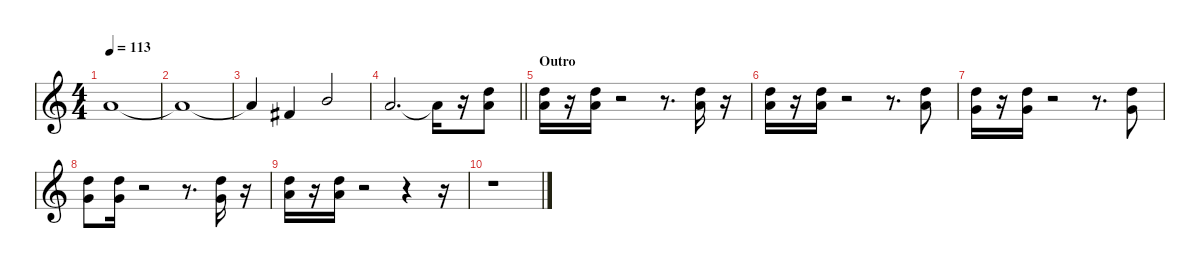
\defaultSystemsLayout 4
\hideDynamics
\bracketExtendMode nobrackets
\singleTrackTrackNamePolicy hidden
\multiTrackTrackNamePolicy hidden
\firstSystemTrackNameMode fullname
\firstSystemTrackNameOrientation horizontal
\otherSystemsTrackNameOrientation horizontal
\track ("Keys" "led.synth.") {instrument lead5charang}
\staff {score}
\tuning (E4 B3 G3 D3 A2 E2)
\ts (4 4)
\tempo 113
\clef g2
\ks c
5.1.1{dy fff beam Up} |
5.1{t}.1{dy f beam Up} |
5.1{t}.4{beam Up} 2.1{acc #}.4{beam Up} 7.1.2{beam Up} |
\barLineRight lightlight
5.1.2{d beam Up} 5.1{t}.16{beam Down} r.16{beam Down} (10.1 10.2).8{dy mf beam Down} |
\section ("" "Outro")
(10.1 10.2).16{beam Down} r.16{beam Down} (10.1 10.2).16{dy f beam Down} r.2{beam Down} r.8{d beam Down} (10.1 10.2).16{beam Down} r.16{beam Down} |
(10.1 10.2).16{beam Down} r.16{beam Down} (10.1 10.2).16{beam Down} r.2{beam Down} r.8{d beam Down} (10.1 10.2).8{beam Down} |
(10.1 8.2).16{dy mf beam Down} r.16{beam Down} (10.1 8.2).16{dy f beam Down} r.2{beam Down} r.8{d beam Down} (10.1 8.2).8{beam Down} |
(10.1 8.2).8{dy mf beam Down} (10.1 8.2).16{dy f beam Down} r.2{beam Down} r.8{d beam Down} (10.1 8.2).16{beam Down} r.16{beam Down} |
(10.1 10.2).16{dy mf beam Down} r.16{beam Down} (10.1 10.2).16{dy f beam Down} r.2{beam Down} r.4{beam Down} r.16{beam Down} |
r.1{beam Down}
